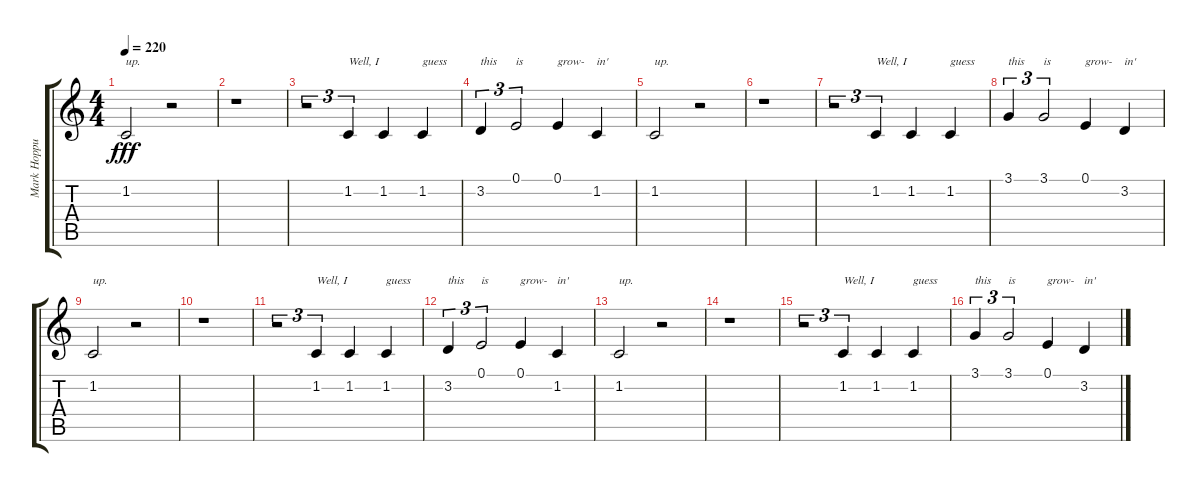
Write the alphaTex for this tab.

\track ("Mark Hoppus (Vocals" "Mark Hoppu") {instrument lead2sawtooth}
\staff {score tabs}
\tuning (E4 B3 G3 D3 A2 E2) {hide}
\ts (4 4)
\tempo 220
\clef g2
\ks c
1.2.2{txt "up." dy fff} r.2 |
r.1 |
r.2{tu (3 2)} 1.2.4{tu (3 2) txt "Well, I"} 1.2.4 1.2.4{txt "guess"} |
3.2.4{tu (3 2) txt "this"} 0.1.2{tu (3 2) txt "is"} 0.1.4{txt "grow-"} 1.2.4{txt "in'"} |
1.2.2{txt "up."} r.2 |
r.1 |
r.2{tu (3 2)} 1.2.4{tu (3 2) txt "Well, I"} 1.2.4 1.2.4{txt "guess"} |
3.1.4{tu (3 2) txt "this"} 3.1.2{tu (3 2) txt "is"} 0.1.4{txt "grow-"} 3.2.4{txt "in'"} |
1.2.2{txt "up."} r.2 |
r.1 |
r.2{tu (3 2)} 1.2.4{tu (3 2) txt "Well, I"} 1.2.4 1.2.4{txt "guess"} |
3.2.4{tu (3 2) txt "this"} 0.1.2{tu (3 2) txt "is"} 0.1.4{txt "grow-"} 1.2.4{txt "in'"} |
1.2.2{txt "up."} r.2 |
r.1 |
r.2{tu (3 2)} 1.2.4{tu (3 2) txt "Well, I"} 1.2.4 1.2.4{txt "guess"} |
3.1.4{tu (3 2) txt "this"} 3.1.2{tu (3 2) txt "is"} 0.1.4{txt "grow-"} 3.2.4{txt "in'"}
